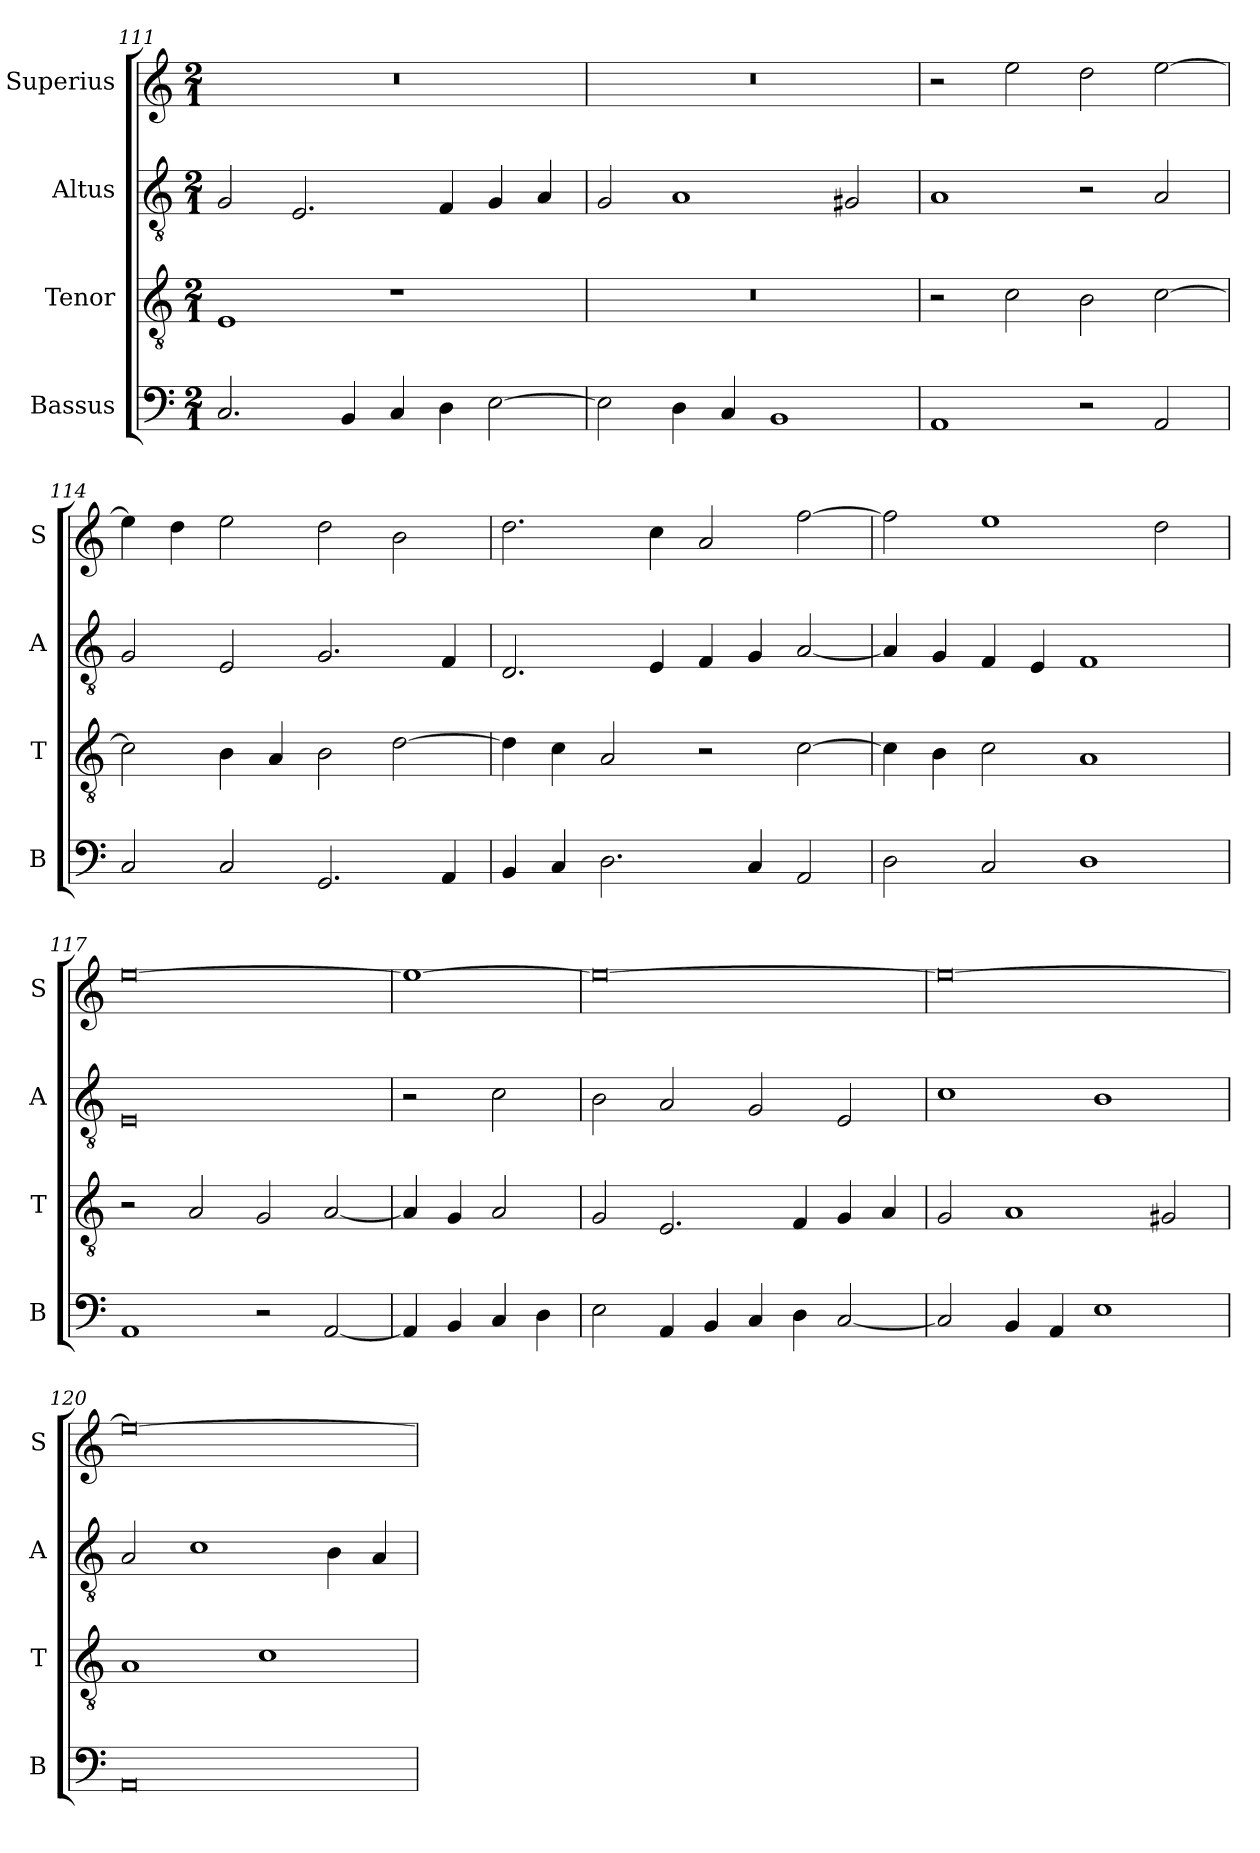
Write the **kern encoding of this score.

**kern	**kern	**kern	**kern
*part4	*part3	*part2	*part1
*staff4	*staff3	*staff2	*staff1
*I"Bassus	*I"Tenor	*I"Altus	*I"Superius
*I'B	*I'T	*I'A	*I'S
*clefF4	*clefGv2	*clefGv2	*clefG2
*k[]	*k[]	*k[]	*k[]
*C:	*C:	*C:	*C:
*M2/1	*M2/1	*M2/1	*M2/1
=111	=111	=111	=111
2.C	1E	2G	0r
.	.	2.E	.
4BB	.	.	.
4C	1r	.	.
4D	.	4F	.
[2E	.	4G	.
.	.	4A	.
=112	=112	=112	=112
2E]	0r	2G	0r
4D	.	1A	.
4C	.	.	.
1BB	.	.	.
.	.	2G#X	.
=113	=113	=113	=113
1AA	2r	1A	2r
.	2c	.	2ee
2r	2B	2r	2dd
2AA	[2c	2A	[2ee
=114	=114	=114	=114
2C	2c]	2G	4ee]
.	.	.	4dd
2C	4B	2E	2ee
.	4A	.	.
2.GG	2B	2.G	2dd
.	[2d	.	2b
4AA	.	4F	.
=115	=115	=115	=115
4BB	4d]	2.D	2.dd
4C	4c	.	.
2.D	2A	.	.
.	.	4E	4cc
.	2r	4F	2a
4C	.	4G	.
2AA	[2c	[2A	[2ff
=116	=116	=116	=116
2D	4c]	4A]	2ff]
.	4B	4G	.
2C	2c	4F	1ee
.	.	4E	.
1D	1A	1F	.
.	.	.	2dd
=117	=117	=117	=117
1AA	2r	0E	[0ee
.	2A	.	.
2r	2G	.	.
[2AA	[2A	.	.
=	=	=	=
4AA]	4A]	2r	1ee_
4BB	4G	.	.
4C	2A	2c	.
4D	.	.	.
=118	=118	=118	=118
2E	2G	2B	0ee_
4AA	2.E	2A	.
4BB	.	.	.
4C	.	2G	.
4D	4F	.	.
[2C	4G	2E	.
.	4A	.	.
=119	=119	=119	=119
2C]	2G	1c	0ee_
4BB	1A	.	.
4AA	.	.	.
1E	.	1B	.
.	2G#X	.	.
=120	=120	=120	=120
0AA	1A	2A	0ee_
.	.	1c	.
.	1c	.	.
.	.	4B	.
.	.	4A	.
=	=	=	=
*-	*-	*-	*-
